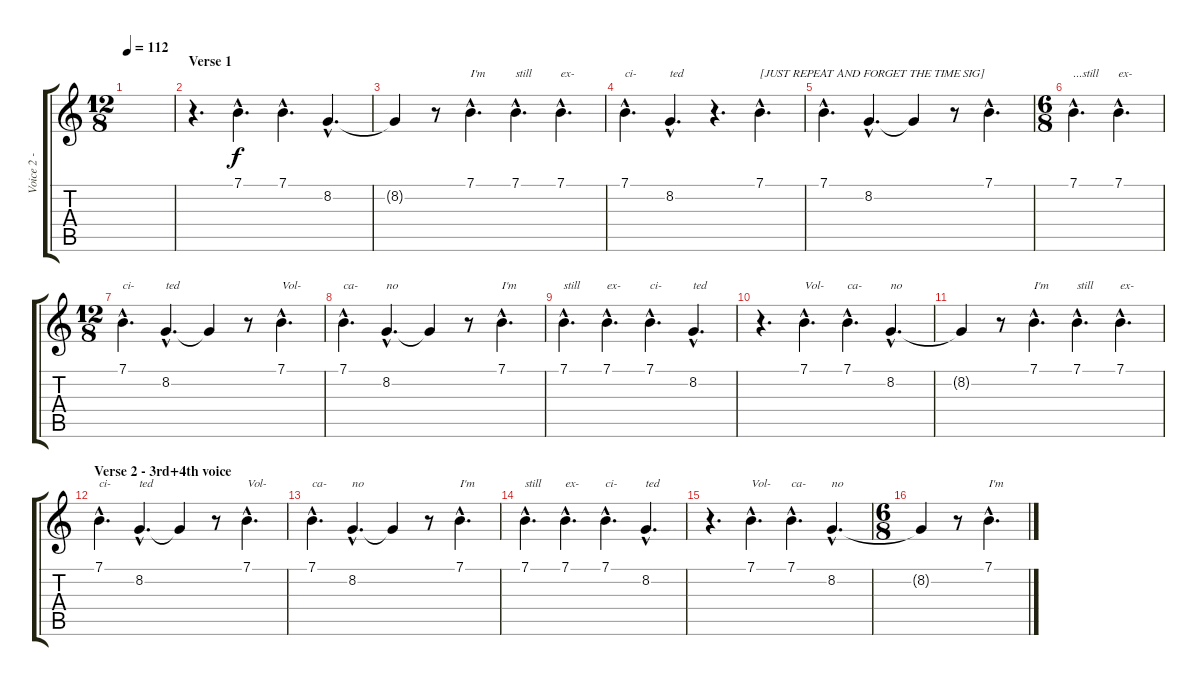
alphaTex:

\track ("Voice 2 - harmo Voice 1 +1 octave" "Voice 2 - ") {instrument clarinet}
\staff {score tabs}
\tuning (E4 B3 G3 D3 A2 E2) {hide}
\ts (12 8)
\tempo 112
\clef g2
\ks c
|
\section ("" "Verse 1")
r.4{d} 7.1{hac}.4{d} 7.1{hac}.4{d} 8.2{hac}.4{d} |
8.2{t}.4 r.8 7.1{hac}.4{d txt "I'm"} 7.1{hac}.4{d txt "still"} 7.1{hac}.4{d txt "ex-"} |
7.1{hac}.4{d txt "ci-"} 8.2{hac}.4{d txt "ted"} r.4{d} 7.1{hac}.4{d txt "[JUST REPEAT AND FORGET THE TIME SIG]"} |
7.1{hac}.4{d} 8.2{hac}.4{d} 8.2{t}.4 r.8 7.1{hac}.4{d} |
\ts (6 8)
7.1{hac}.4{d txt "...still"} 7.1{hac}.4{d txt "ex-"} |
\ts (12 8)
7.1{hac}.4{d txt "ci-"} 8.2{hac}.4{d txt "ted"} 8.2{t}.4 r.8 7.1{hac}.4{d txt "Vol-"} |
7.1{hac}.4{d txt "ca-"} 8.2{hac}.4{d txt "no"} 8.2{t}.4 r.8 7.1{hac}.4{d txt "I'm"} |
7.1{hac}.4{d txt "still"} 7.1{hac}.4{d txt "ex-"} 7.1{hac}.4{d txt "ci-"} 8.2{hac}.4{d txt "ted"} |
r.4{d} 7.1{hac}.4{d txt "Vol-"} 7.1{hac}.4{d txt "ca-"} 8.2{hac}.4{d txt "no"} |
8.2{t}.4 r.8 7.1{hac}.4{d txt "I'm"} 7.1{hac}.4{d txt "still"} 7.1{hac}.4{d txt "ex-"} |
\section ("" "Verse 2 - 3rd+4th voice")
7.1{hac}.4{d txt "ci-"} 8.2{hac}.4{d txt "ted"} 8.2{t}.4 r.8 7.1{hac}.4{d txt "Vol-"} |
7.1{hac}.4{d txt "ca-"} 8.2{hac}.4{d txt "no"} 8.2{t}.4 r.8 7.1{hac}.4{d txt "I'm"} |
7.1{hac}.4{d txt "still"} 7.1{hac}.4{d txt "ex-"} 7.1{hac}.4{d txt "ci-"} 8.2{hac}.4{d txt "ted"} |
r.4{d} 7.1{hac}.4{d txt "Vol-"} 7.1{hac}.4{d txt "ca-"} 8.2{hac}.4{d txt "no"} |
\ts (6 8)
8.2{t}.4 r.8 7.1{hac}.4{d txt "I'm"}
